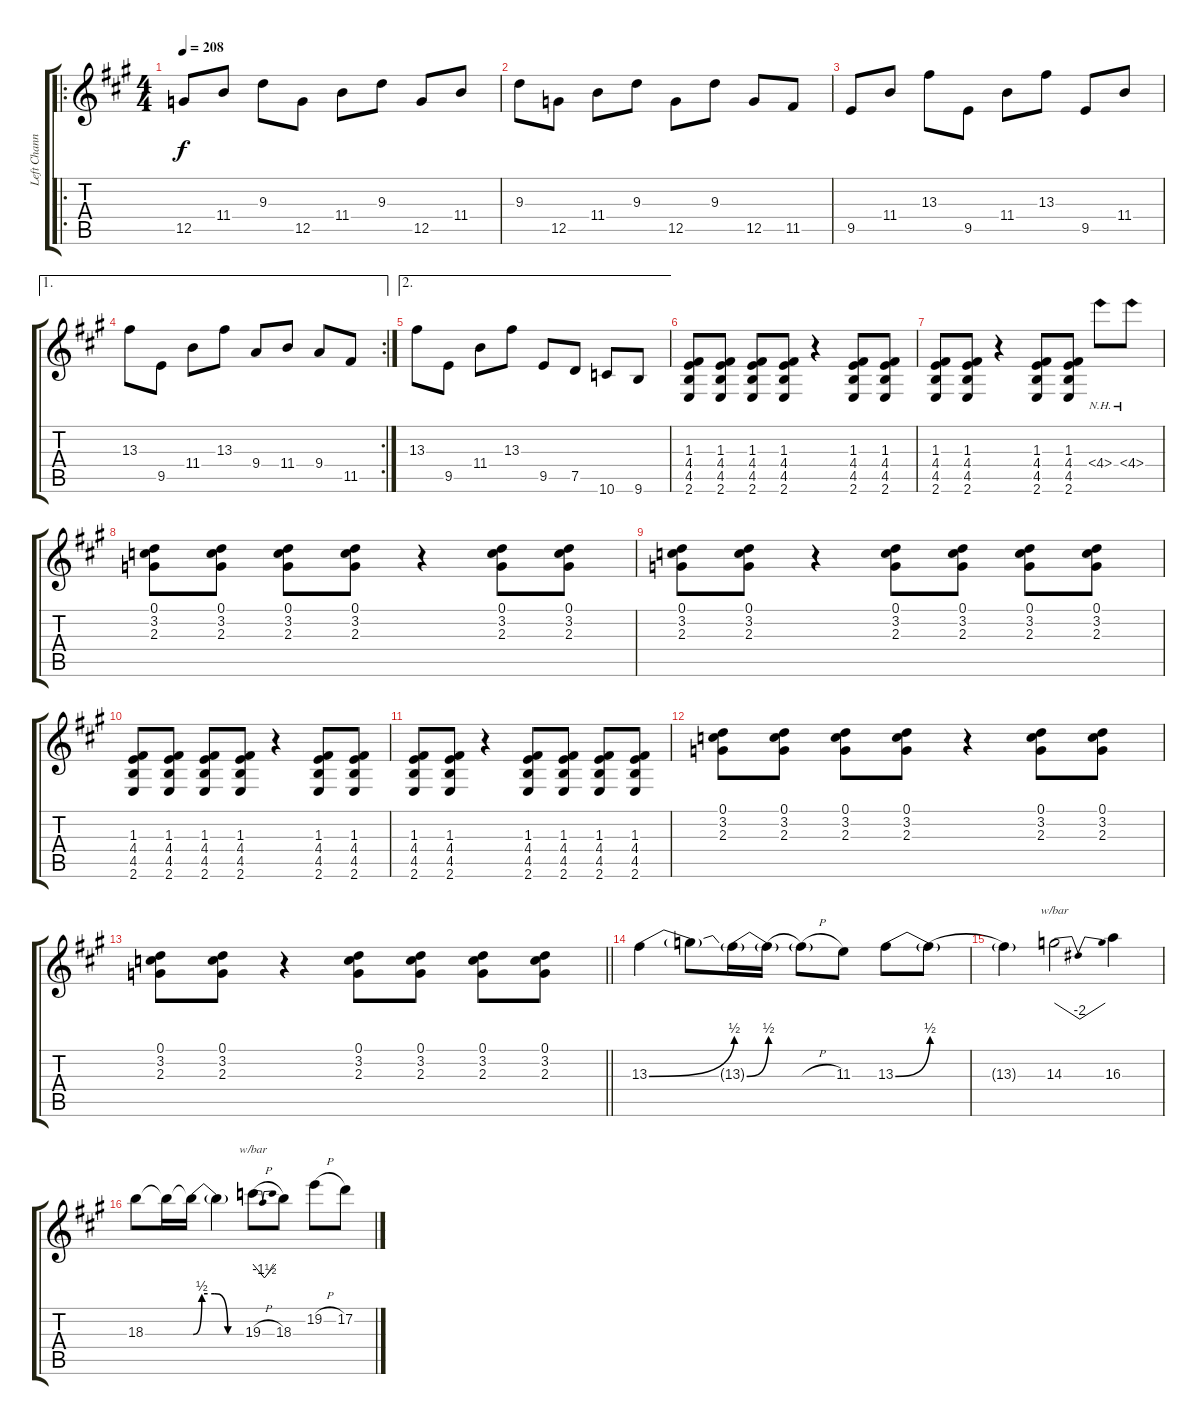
\track ("Left Channel/Solo 2" "Left Chann") {instrument overdrivenguitar}
\staff {score tabs}
\tuning (D4 A3 F3 C3 G2 D2) {hide}
\ro
\ts (4 4)
\tempo 208
\clef g2
\ks a
12.5.8{dy f} 11.4.8 9.3.8 12.5.8 11.4.8 9.3.8 12.5.8 11.4.8 |
9.3.8 12.5.8 11.4.8 9.3.8 12.5.8 9.3.8 12.5.8 11.5.8 |
9.5.8 11.4.8 13.3.8 9.5.8 11.4.8 13.3.8 9.5.8 11.4.8 |
\ae 1
\rc 2
13.3.8 9.5.8 11.4.8 13.3.8 9.4.8 11.4.8 9.4.8 11.5.8 |
\ae 2
13.3.8 9.5.8 11.4.8 13.3.8 9.5.8 7.5.8 10.6.8 9.6.8 |
(1.3 4.4 4.5 2.6).8 (1.3 4.4 4.5 2.6).8 (1.3 4.4 4.5 2.6).8 (1.3 4.4 4.5 2.6).8 r.4 (1.3 4.4 4.5 2.6).8 (1.3 4.4 4.5 2.6).8 |
(1.3 4.4 4.5 2.6).8 (1.3 4.4 4.5 2.6).8 r.4 (1.3 4.4 4.5 2.6).8 (1.3 4.4 4.5 2.6).8 4.4{nh}.8 4.4{nh}.8 |
(0.1 3.2 2.3).8 (0.1 3.2 2.3).8 (0.1 3.2 2.3).8 (0.1 3.2 2.3).8 r.4 (0.1 3.2 2.3).8 (0.1 3.2 2.3).8 |
(0.1 3.2 2.3).8 (0.1 3.2 2.3).8 r.4 (0.1 3.2 2.3).8 (0.1 3.2 2.3).8 (0.1 3.2 2.3).8 (0.1 3.2 2.3).8 |
(1.3 4.4 4.5 2.6).8 (1.3 4.4 4.5 2.6).8 (1.3 4.4 4.5 2.6).8 (1.3 4.4 4.5 2.6).8 r.4 (1.3 4.4 4.5 2.6).8 (1.3 4.4 4.5 2.6).8 |
(1.3 4.4 4.5 2.6).8 (1.3 4.4 4.5 2.6).8 r.4 (1.3 4.4 4.5 2.6).8 (1.3 4.4 4.5 2.6).8 (1.3 4.4 4.5 2.6).8 (1.3 4.4 4.5 2.6).8 |
(0.1 3.2 2.3).8 (0.1 3.2 2.3).8 (0.1 3.2 2.3).8 (0.1 3.2 2.3).8 r.4 (0.1 3.2 2.3).8 (0.1 3.2 2.3).8 |
\barLineRight lightlight
(0.1 3.2 2.3).8 (0.1 3.2 2.3).8 r.4 (0.1 3.2 2.3).8 (0.1 3.2 2.3).8 (0.1 3.2 2.3).8 (0.1 3.2 2.3).8 |
13.3{be (bend 0 0 60 2)}.4 13.3{t}.8 13.3{be (bend 0 0 60 2) t}.16 13.3{be (hold 40 0 60 0) t}.16 13.3{h t}.8 11.3.8 13.3{be (bend 0 0 60 2)}.8 13.3{be (hold 40 0 60 0) t}.8 |
13.3{t}.4 14.3.2{tbe (dip default 0 0 30 -8 60 0)} 16.3.4 |
18.3.8 18.3{t}.16 18.3{be (custom 0 0 10 2 25 2 40 0 60 0) t}.16 18.3{t}.4 19.3{h}.8{tbe (dip default 0 0 30 -6 60 0)} 18.3.8 19.2{h}.8 17.2.8
